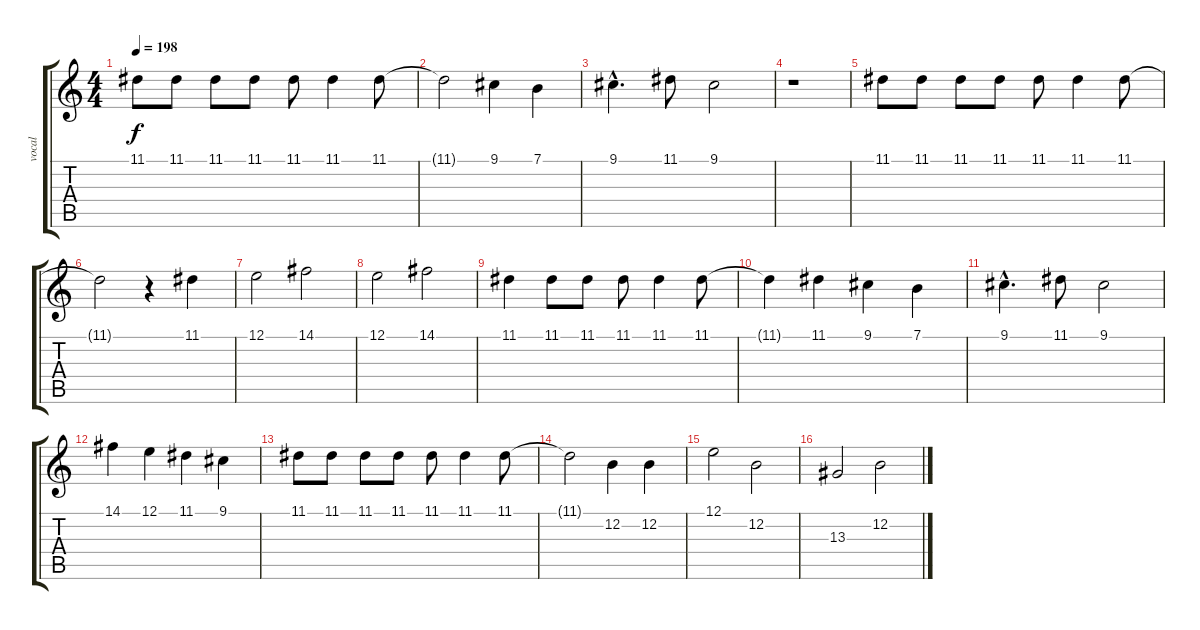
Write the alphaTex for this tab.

\track ("vocal" "vocal") {instrument pad4choir}
\staff {score tabs}
\tuning (E4 B3 G3 D3 A2 E2) {hide}
\ts (4 4)
\tempo 198
\clef g2
\ks c
11.1.8{dy f} 11.1.8 11.1.8 11.1.8 11.1.8 11.1.4 11.1.8 |
11.1{t}.2 9.1.4 7.1.4 |
9.1{hac}.4{d} 11.1.8 9.1.2 |
r.1 |
11.1.8 11.1.8 11.1.8 11.1.8 11.1.8 11.1.4 11.1.8 |
11.1{t}.2 r.4 11.1.4 |
12.1.2 14.1.2 |
12.1.2 14.1.2 |
11.1.4 11.1.8 11.1.8 11.1.8 11.1.4 11.1.8 |
11.1{t}.4 11.1.4 9.1.4 7.1.4 |
9.1{hac}.4{d} 11.1.8 9.1.2 |
14.1.4 12.1.4 11.1.4 9.1.4 |
11.1.8 11.1.8 11.1.8 11.1.8 11.1.8 11.1.4 11.1.8 |
11.1{t}.2 12.2.4 12.2.4 |
12.1.2 12.2.2 |
13.3.2 12.2.2
